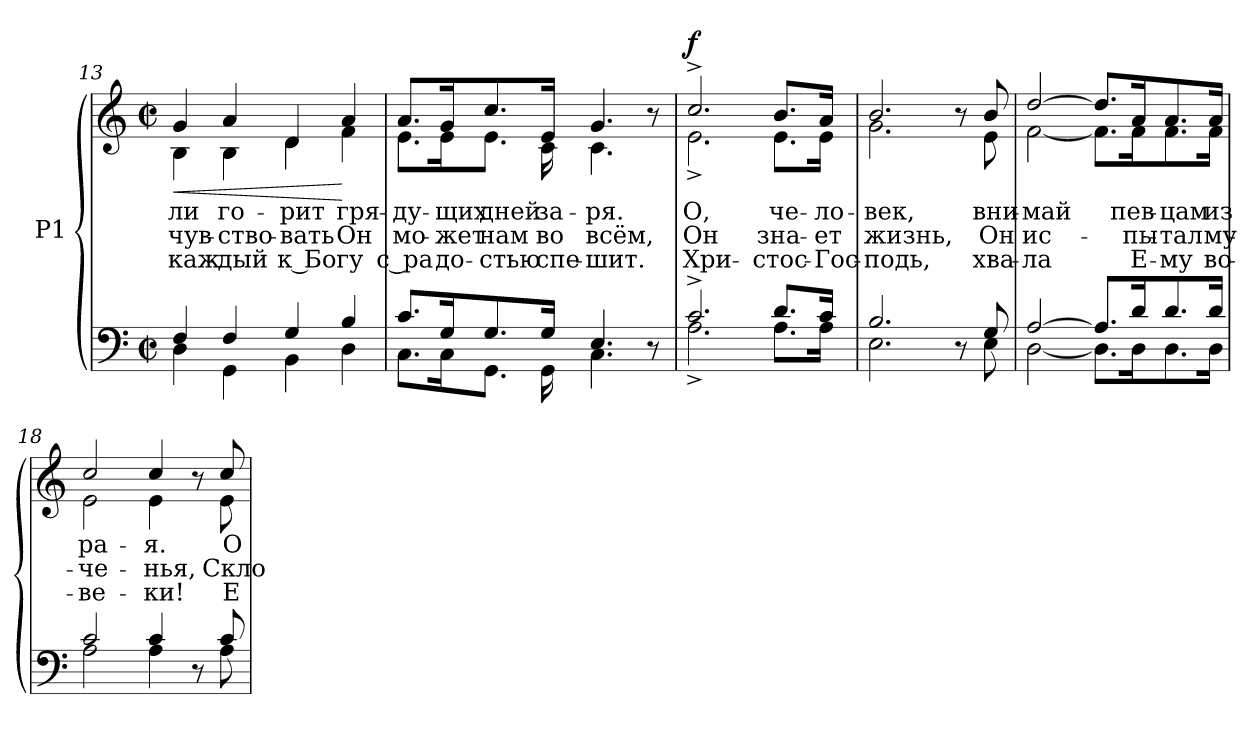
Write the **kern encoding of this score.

**kern	**kern	**text	**text	**text	**dynam
*part1	*part1	*part1	*part1	*part1	*part1
*staff2	*staff1	*staff1	*staff1	*staff1	*staff1/2
*I"P1	*	*	*	*	*
*clefF4	*clefG2	*	*	*	*
*k[]	*k[]	*	*	*	*
*C:	*C:	*	*	*	*
*M2/2	*M2/2	*	*	*	*
*met(c|)	*met(c|)	*	*	*	*
=13	=13	=13	=13	=13	=13
*^	*	*	*	*	*
!	!	!	!LO:LY:b:color=#000000	!LO:LY:b:color=#000000	!LO:LY:b:color=#000000	!LO:HP:b
*	*	*^	*	*	*	*
4Fi/	4Di\	4gi/	4Bi\	-ли	-чув-	каж-	<
!	!	!	!	!LO:LY:b:color=#000000	!LO:LY:b:color=#000000	!LO:LY:b:color=#000000	!
4Fi/	4GGi\	4ai/	4Bi\	го-	-ство-	-дый	.
!	!	!	!	!LO:LY:b:color=#000000	!LO:LY:b:color=#000000	!LO:LY:b:color=#000000	!
4Gi/	4BBi\	4di/	4di\	-рит	-вать	к Бо	.
!	!	!	!	!LO:LY:b:color=#000000	!LO:LY:b:color=#000000	!LO:LY:b:color=#000000	!
4Bi/	4Di\	4ai/	4fi\	гря-	Он	гу	[
=14	=14	=14	=14	=14	=14	=14	=14
!	!	!	!	!LO:LY:b:color=#000000	!LO:LY:b:color=#000000	!LO:LY:b:color=#000000	!
8.ci/L	8.Ci\L	8.ai/L	8.ei\L	-ду-	мо-	с ра	.
!	!	!	!	!LO:LY:b:color=#000000	!LO:LY:b:color=#000000	!LO:LY:b:color=#000000	!
16Gi/K	16Ci\K	16gi/K	16ei\K	-щих	-жет	до-	.
!	!	!	!	!LO:LY:b:color=#000000	!LO:LY:b:color=#000000	!LO:LY:b:color=#000000	!
8.Gi/	8.GGi\J	8.cci/	8.ei\J	дней	нам	-стью	.
!	!	!	!	!LO:LY:b:color=#000000	!LO:LY:b:color=#000000	!LO:LY:b:color=#000000	!
16Gi/Jk	16GGi\	16ei/Jk	16ci\	за-	во	спе-	.
!	!	!	!	!LO:LY:b:color=#000000	!LO:LY:b:color=#000000	!LO:LY:b:color=#000000	!
4.Ei/	4.Ci\	4.gi/	4.ci\	-ря.	всём,	-шит.	.
8r	8ryy	8r	8ryy	.	.	.	.
!!LO:LB:g=z	!!
=15	=15	=15	=15	=15	=15	=15	=15
!	!	!	!	!LO:LY:b:color=#000000	!LO:LY:b:color=#000000	!LO:LY:b:color=#000000	!
2.c^i/	2.A^i\	2.cc^i/	2.e^i\	О,	Он	Хри-	f
!	!	!	!	!LO:LY:b:color=#000000	!LO:LY:b:color=#000000	!LO:LY:b:color=#000000	!
8.di/L	8.Ai\L	8.bi/L	8.ei\L	че-	зна-	-стос-	.
!	!	!	!	!LO:LY:b:color=#000000	!LO:LY:b:color=#000000	!LO:LY:b:color=#000000	!
16ci/Jk	16Ai\Jk	16ai/Jk	16ei\Jk	-ло-	-ет	-Гос-	.
=16	=16	=16	=16	=16	=16	=16	=16
!	!	!	!	!LO:LY:b:color=#000000	!LO:LY:b:color=#000000	!LO:LY:b:color=#000000	!
2.Bi/	2.Ei\	2.bi/	2.gi\	-век,	жизнь,	подь,	.
8r	8ryy	8r	8ryy	.	.	.	.
!	!	!	!	!LO:LY:b:color=#000000	!LO:LY:b:color=#000000	!LO:LY:b:color=#000000	!
8Gi/	8Ei\	8bi/	8ei\	вни-	Он	хва-	.
=17	=17	=17	=17	=17	=17	=17	=17
!	!	!	!	!LO:LY:b:color=#000000	!LO:LY:b:color=#000000	!LO:LY:b:color=#000000	!
[>2Ai/	[<2Di\	[>2ddi/	[<2fi\	-май	ис-	-ла	.
8.Ai/L]	8.Di\L]	8.ddi/L]	8.fi\L]	.	.	.	.
!	!	!	!	!LO:LY:b:color=#000000	!LO:LY:b:color=#000000	!LO:LY:b:color=#000000	!
16di/K	16Di\K	16ai/K	16fi\K	пев-	-пы-	Е-	.
!	!	!	!	!LO:LY:b:color=#000000	!LO:LY:b:color=#000000	!LO:LY:b:color=#000000	!
8.di/	8.Di\	8.ai/	8.fi\	-цам	-тал	-му	.
!	!	!	!	!LO:LY:b:color=#000000	!LO:LY:b:color=#000000	!LO:LY:b:color=#000000	!
16di/Jk	16Di\Jk	16ai/Jk	16fi\Jk	из	му-	во-	.
=18	=18	=18	=18	=18	=18	=18	=18
!	!	!	!	!LO:LY:b:color=#000000	!LO:LY:b:color=#000000	!LO:LY:b:color=#000000	!
2ci/	2Ai\	2cci/	2ei\	ра-	-че-	-ве-	.
!	!	!	!	!LO:LY:b:color=#000000	!LO:LY:b:color=#000000	!LO:LY:b:color=#000000	!
4ci/	4Ai\	4cci/	4ei\	-я.	-нья,	-ки!	.
8r	8ryy	8r	8ryy	.	.	.	.
!	!	!	!	!LO:LY:b:color=#000000	!LO:LY:b:color=#000000	!LO:LY:b:color=#000000	!
8ci/	8Ai\	8cci/	8ei\	О	Скло-	Е-	.
*v	*v	*	*	*	*	*	*
*	*v	*v	*	*	*	*
=	=	=	=	=	=
*-	*-	*-	*-	*-	*-
